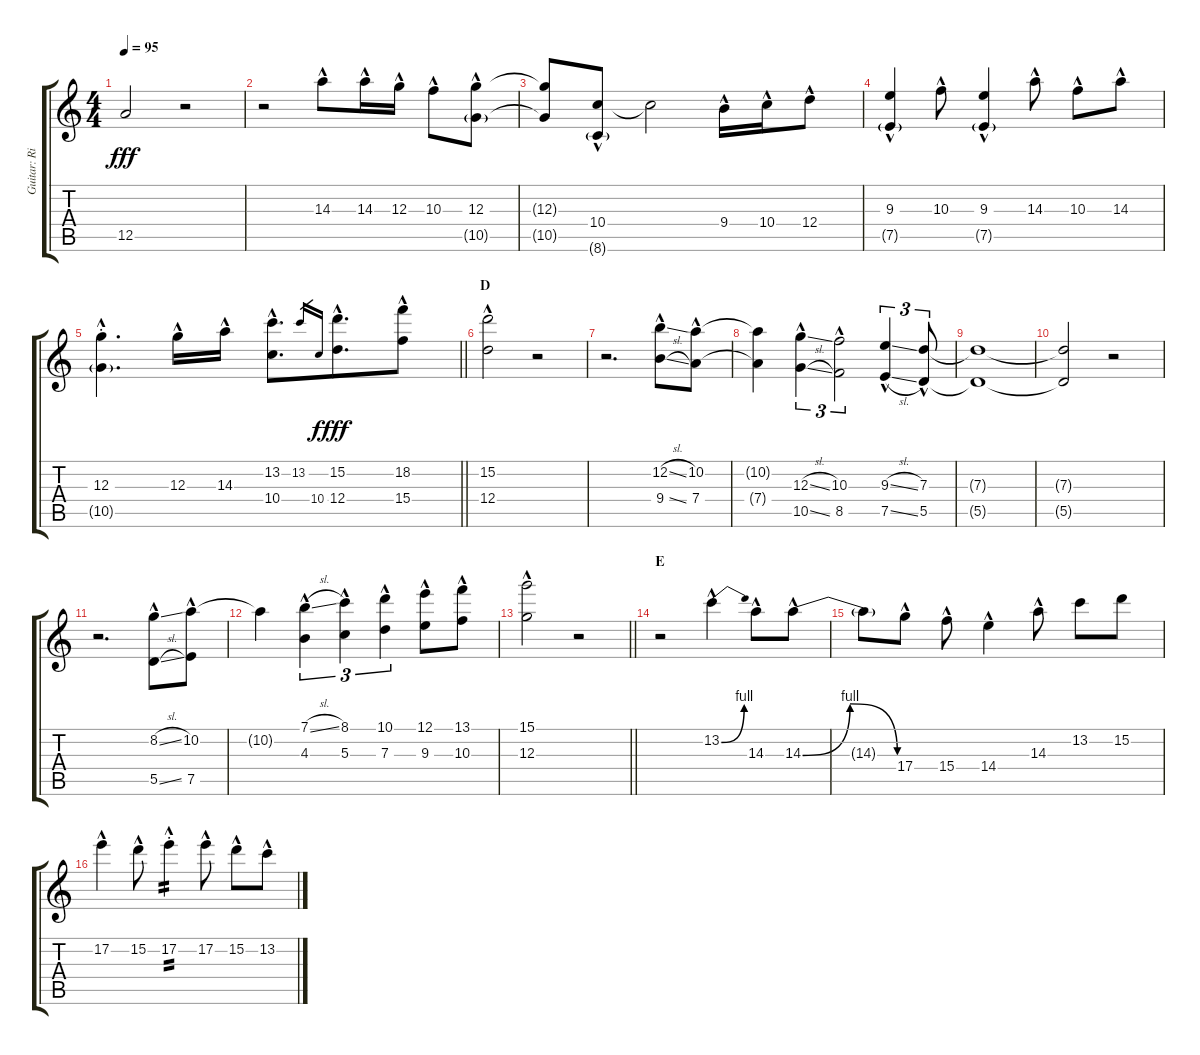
\track ("Guitar: Rik" "Guitar: Ri") {instrument acousticguitarnylon}
\staff {score tabs}
\tuning (E4 B3 G3 D3 A2 E2) {hide}
\ts (4 4)
\tempo 95
\clef g2
\ks c
12.5{t}.2{dy fff} r.2 |
r.2 14.3{hac}.8 14.3{hac}.16 12.3{hac}.16 10.3{hac}.8 (12.3{hac} 10.5{g}).8 |
(12.3{t} 10.5{t}).8 (10.4{hac} 8.6{g}).8 10.4{t}.2 9.4{hac}.16 10.4{hac}.16 12.4{hac}.8 |
(9.3{hac} 7.5{g}).4 10.3{hac}.8 (9.3{hac} 7.5{g}).4 14.3{hac}.8 10.3{hac}.8 14.3{hac}.8 |
\barLineRight lightlight
(12.3{hac st} 10.5{g}).4{d} 12.3{hac}.16 14.3{hac}.16 (13.2{hac} 10.4{hac}).8{d} 13.2.16{gr} 10.4.16{gr dy f} (15.2{hac} 12.4{hac}).8{d dy fff beam merge} (18.2{hac} 15.4{hac}).8 |
\section ("" "D")
(15.2{hac} 12.4{hac}).2 r.2 |
r.2{d} (12.2{sl hac} 9.4{sl hac}).8 (10.2{hac} 7.4{hac}).8 |
(10.2{t} 7.4{t}).4 (12.3{sl hac} 10.5{sl hac}).4{tu (3 2)} (10.3{hac} 8.5{hac}).2{tu (3 2)} (9.3{sl hac} 7.5{sl hac}).4{tu (3 2)} (7.3{hac} 5.5{hac}).8{tu (3 2)} |
(7.3{t} 5.5{t}).1 |
(7.3{t} 5.5{t}).2 r.2 |
r.2{d} (8.2{sl hac} 5.5{sl hac}).8 (10.2{hac} 7.5{hac}).8 |
10.2{t}.4 (7.1{sl hac} 4.3{hac}).4{tu (3 2)} (8.1{hac} 5.3{hac}).4{tu (3 2)} (10.1{hac} 7.3{hac}).4{tu (3 2)} (12.1{hac} 9.3{hac}).8 (13.1{hac} 10.3{hac}).8 |
\barLineRight lightlight
(15.1{hac} 12.3{hac}).2 r.2 |
\section ("" "E")
r.2 13.2{be (bend 0 0 60 4) hac}.4 14.3{hac}.8 14.3{be (bendrelease 0 0 15 4 30 4 60 0) hac}.8 |
14.3{t}.8 17.4{hac}.8 15.4{hac}.8 14.4{hac}.4 14.3{hac}.8 13.2.8 15.2.8 |
17.2{hac}.4 15.2{hac}.8 17.2{hac st}.4{tp 2} 17.2{hac}.8 15.2{hac}.8 13.2{hac}.8
